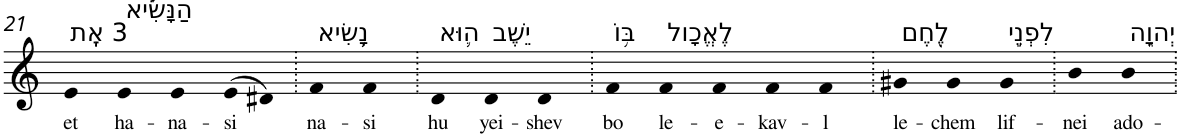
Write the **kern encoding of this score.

**kern	**text
*part1	*part1
*staff1	*staff1
*I"Piano	*
*I'Pno	*
!!LO:PB:g=z
*clefG2	*
*k[]	*
=21	=21
!LO:TX:a:t=3 אֶֽת	!
!	!LO:LY:b
4e	et
!LO:TX:a:t=הַנָּשִׂ֗יא	!
!	!LO:LY:b
4e	ha-
!	!LO:LY:b
4e	-na-
!	!LO:LY:b
(>8e	-si
8d#X)	.
=22.	=22.
!LO:TX:a:t=נָ֥שִׂיא	!
!	!LO:LY:b
4f	na-
!	!LO:LY:b
4f	-si
=23.	=23.
!LO:TX:a:t=ה֛וּא	!
!	!LO:LY:b
4d	hu
!LO:TX:a:t=יֵשֶׁב	!
!	!LO:LY:b
4d	yei-
!	!LO:LY:b
4d	-shev
=24.	=24.
!LO:TX:a:t=בּ֥וֹ	!
!	!LO:LY:b
4f	bo
!LO:TX:a:t=לֶאֱכָול	!
!	!LO:LY:b
4f	le-
!	!LO:LY:b
4f	-e-
!	!LO:LY:b
4f	-kav-
!	!LO:LY:b
4f	-l
=25.	=25.
!LO:TX:a:t=לֶ֖חֶם	!
!	!LO:LY:b
4g#X	le-
!	!LO:LY:b
4g#	-chem
!LO:TX:a:t=לִפְנֵ֣י	!
!	!LO:LY:b
4g#	lif-
=26.	=26.
!	!LO:LY:b
4b	-nei
!LO:TX:a:t=יְהוָ֑ה	!
!	!LO:LY:b
4b	ado-
=.	=.
*-	*-
